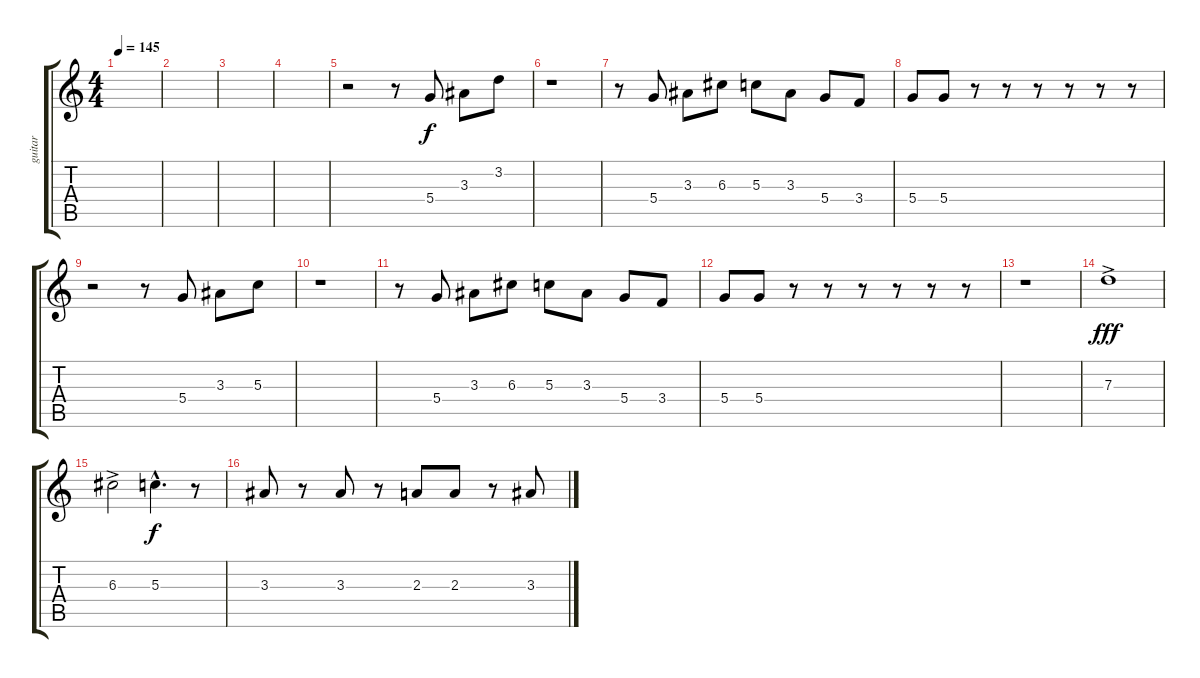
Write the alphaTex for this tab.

\track ("guitar" "guitar") {instrument electricguitarjazz}
\staff {score tabs}
\tuning (E4 B3 G3 D3 A2 E2) {hide}
\ts (4 4)
\tempo 145
\clef g2
\ks c
|
|
|
|
r.2 r.8 5.4.8 3.3.8 3.2.8 |
r.1 |
r.8 5.4.8 3.3.8 6.3.8 5.3.8 3.3.8 5.4.8 3.4.8 |
5.4.8 5.4.8 r.8 r.8 r.8 r.8 r.8 r.8 |
r.2 r.8 5.4.8 3.3.8 5.3.8 |
r.1 |
r.8 5.4.8 3.3.8 6.3.8 5.3.8 3.3.8 5.4.8 3.4.8 |
5.4.8 5.4.8 r.8 r.8 r.8 r.8 r.8 r.8 |
r.1 |
7.3{ac}.1{dy fff} |
6.3{ac}.2 5.3{hac}.4{d dy f} r.8 |
3.3.8 r.8 3.3.8 r.8 2.3.8 2.3.8 r.8 3.3.8
